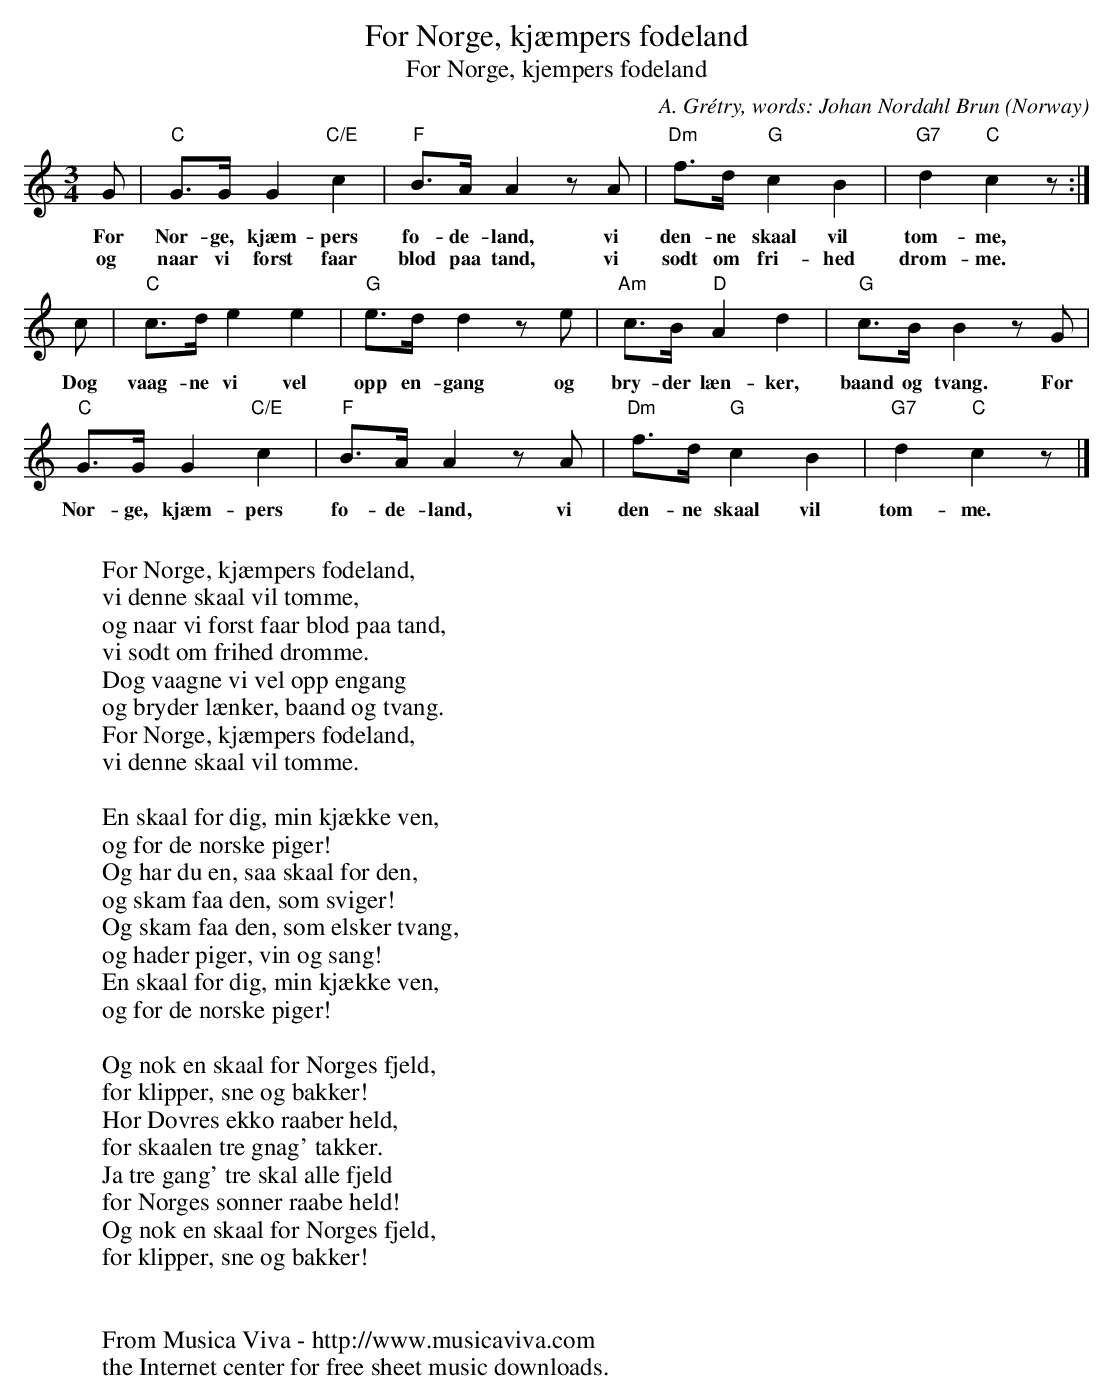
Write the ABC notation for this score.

X:1
T:For Norge, kj\aempers f\odeland
T:For Norge, kjempers f\odeland
C:A. Gr\'etry, words: Johan Nordahl Brun
O:Norway
M:3/4
L:1/8
K:C
G|"C"G>GG2"C/E"c2|"F"B>AA2zA|"Dm"f>d"G"c2B2|"G7"d2"C"c2z:|
w:For Nor-ge, kj\aem-pers f\o-de-land, vi den-ne skaal vil t\om-me,
w:og naar vi f\orst faar blod paa tand, vi s\odt om fri-hed dr\om-me.
c|"C"c>de2e2|"G"e>dd2ze|"Am"c>B"D"A2d2|"G"c>BB2zG|
w:Dog vaag-ne vi vel opp en-gang og bry-der l\aen-ker, baand og tvang. For
"C"G>GG2"C/E"c2|"F"B>AA2zA|"Dm"f>d"G"c2B2|"G7"d2"C"c2z|]
w:Nor-ge, kj\aem-pers f\o-de-land, vi den-ne skaal vil t\om-me.
W:
W:For Norge, kj\aempers f\odeland,
W:vi denne skaal vil t\omme,
W:og naar vi f\orst faar blod paa tand,
W:vi s\odt om frihed dr\omme.
W:Dog vaagne vi vel opp engang
W:og bryder l\aenker, baand og tvang.
W:For Norge, kj\aempers f\odeland,
W:vi denne skaal vil t\omme.
W:
W:En skaal for dig, min kj\aekke ven,
W:og for de norske piger!
W:Og har du en, saa skaal for den,
W:og skam faa den, som sviger!
W:Og skam faa den, som elsker tvang,
W:og hader piger, vin og sang!
W:En skaal for dig, min kj\aekke ven,
W:og for de norske piger!
W:
W:Og nok en skaal for Norges fjeld,
W:for klipper, sne og bakker!
W:H\or Dovres ekko raaber held,
W:for skaalen tre gnag' takker.
W:Ja tre gang' tre skal alle fjeld
W:for Norges s\onner raabe held!
W:Og nok en skaal for Norges fjeld,
W:for klipper, sne og bakker!
W:
W:
W:  From Musica Viva - http://www.musicaviva.com
W:  the Internet center for free sheet music downloads.
